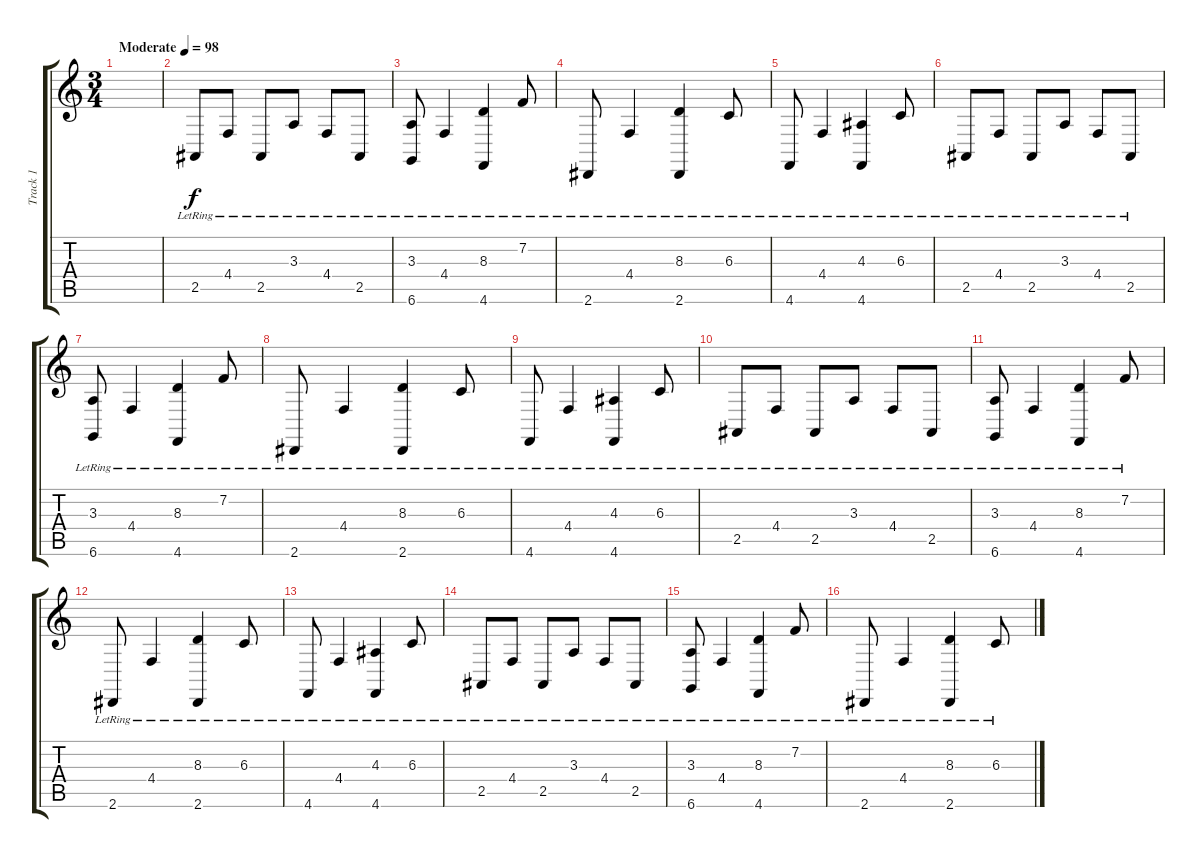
\track ("Track 1" "Track 1") {instrument electricpiano1}
\staff {score tabs}
\tuning (Eb4 Bb3 Gb3 Db3 Ab2 Db2) {hide}
\ts (3 4)
\tempo (98 "Moderate")
\clef g2
\ks c
|
2.5{lr}.8 4.4{lr}.8 2.5{lr}.8 3.3{lr}.8 4.4{lr}.8 2.5{lr}.8 |
(3.3{lr} 6.6{lr}).8 4.4{lr}.4 (8.3{lr} 4.6).4 7.2{lr}.8 |
2.6{lr}.8 4.4{lr}.4 (8.3{lr} 2.6).4 6.3{lr}.8 |
4.6{lr}.8 4.4{lr}.4 (4.3{lr} 4.6).4 6.3{lr}.8 |
2.5{lr}.8 4.4{lr}.8 2.5{lr}.8 3.3{lr}.8 4.4{lr}.8 2.5{lr}.8 |
(3.3{lr} 6.6{lr}).8 4.4{lr}.4 (8.3{lr} 4.6).4 7.2{lr}.8 |
2.6{lr}.8 4.4{lr}.4 (8.3{lr} 2.6).4 6.3{lr}.8 |
4.6{lr}.8 4.4{lr}.4 (4.3{lr} 4.6).4 6.3{lr}.8 |
2.5{lr}.8 4.4{lr}.8 2.5{lr}.8 3.3{lr}.8 4.4{lr}.8 2.5{lr}.8 |
(3.3{lr} 6.6{lr}).8 4.4{lr}.4 (8.3{lr} 4.6).4 7.2{lr}.8 |
2.6{lr}.8 4.4{lr}.4 (8.3{lr} 2.6).4 6.3{lr}.8 |
4.6{lr}.8 4.4{lr}.4 (4.3{lr} 4.6).4 6.3{lr}.8 |
2.5{lr}.8 4.4{lr}.8 2.5{lr}.8 3.3{lr}.8 4.4{lr}.8 2.5{lr}.8 |
(3.3{lr} 6.6{lr}).8 4.4{lr}.4 (8.3{lr} 4.6).4 7.2{lr}.8 |
2.6{lr}.8 4.4{lr}.4 (8.3{lr} 2.6).4 6.3{lr}.8
